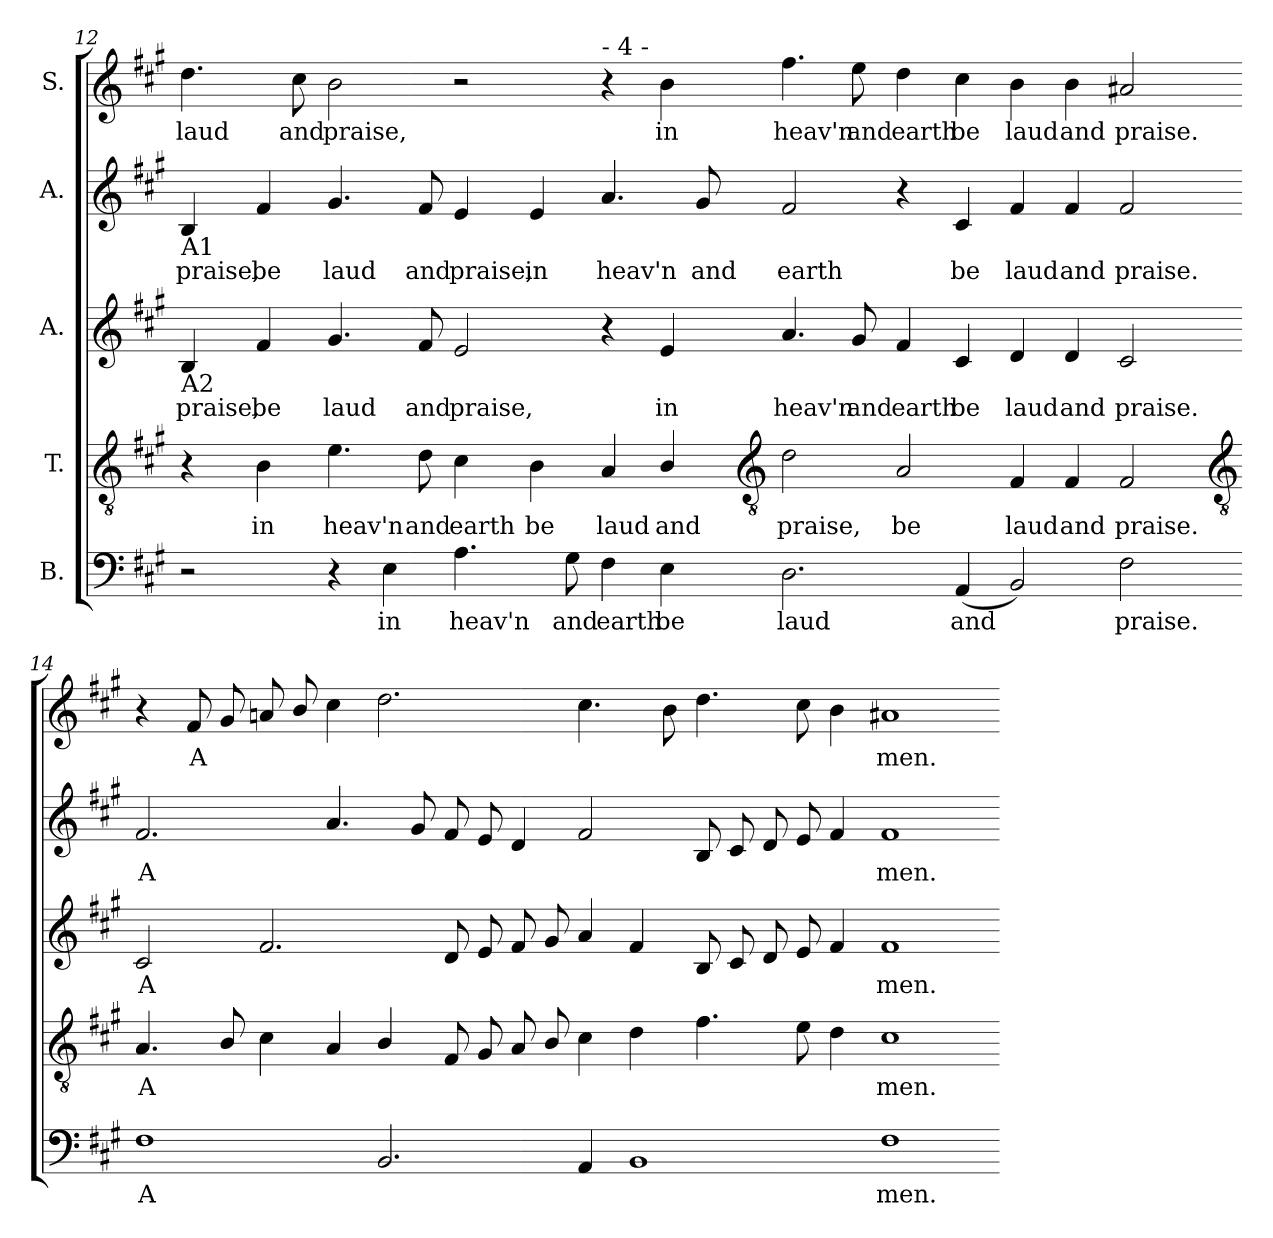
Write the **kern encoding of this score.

**kern	**text	**kern	**text	**kern	**text	**kern	**text	**kern	**text
*part5	*part5	*part4	*part4	*part3	*part3	*part2	*part2	*part1	*part1
*staff5	*staff5	*staff4	*staff4	*staff3	*staff3	*staff2	*staff2	*staff1	*staff1
*I"B.	*	*I"T.	*	*I"A.	*	*I"A.	*	*I"S.	*
!!LO:LB:g=z
*clefF4	*	*clefGv2	*	*clefG2	*	*clefG2	*	*clefG2	*
*k[f#c#g#]	*	*k[f#c#g#]	*	*k[f#c#g#]	*	*k[f#c#g#]	*	*k[f#c#g#]	*
*A:	*	*A:	*	*A:	*	*A:	*	*A:	*
=12	=12	=12	=12	=12	=12	=12	=12	=12	=12
!	!	!	!	!	!	!LO:TX:b:t=A1	!	!	!
!	!	!	!	!LO:TX:b:t=A2	!	!	!	!	!
!	!	!	!	!	!LO:LY:b	!	!LO:LY:b	!	!LO:LY:b
2r	.	4r	.	4B	praise,	4B	praise,	4.dd	laud
!	!	!	!LO:LY:b	!	!LO:LY:b	!	!LO:LY:b	!	!
.	.	4B	in	4f#	be	4f#	be	.	.
!	!	!	!	!	!	!	!	!	!LO:LY:b
.	.	.	.	.	.	.	.	8cc#	and
!	!	!	!LO:LY:b	!	!LO:LY:b	!	!LO:LY:b	!	!LO:LY:b
4r	.	4.e	heav'n	4.g#	laud	4.g#	laud	2b	praise,
!	!LO:LY:b	!	!	!	!	!	!	!	!
4E	in	.	.	.	.	.	.	.	.
!	!	!	!LO:LY:b	!	!LO:LY:b	!	!LO:LY:b	!	!
.	.	8d	and	8f#	and	8f#	and	.	.
!	!LO:LY:b	!	!LO:LY:b	!	!LO:LY:b	!	!LO:LY:b	!	!
4.A	heav'n	4c#	earth	2e	praise,	4e	praise,	2r	.
!	!	!	!LO:LY:b	!	!	!	!LO:LY:b	!	!
.	.	4B	be	.	.	4e	in	.	.
!	!LO:LY:b	!	!	!	!	!	!	!	!
8G#	and	.	.	.	.	.	.	.	.
!	!	!	!	!	!	!	!	!LO:TX:a:t=- 4 -	!
!	!LO:LY:b	!	!LO:LY:b	!	!	!	!LO:LY:b	!	!
4F#	earth	4A	laud	4r	.	4.a	heav'n	4r	.
!	!LO:LY:b	!	!LO:LY:b	!	!LO:LY:b	!	!	!	!LO:LY:b
4E	be	4B/	and	4e	in	.	.	4b	in
!	!	!	!	!	!	!	!LO:LY:b	!	!
.	.	.	.	.	.	8g#	and	.	.
!!LO:LB:g=z
=13-	=13-	=13-	=13-	=13-	=13-	=13-	=13-	=13-	=13-
*	*	*clefGv2	*	*	*	*	*	*	*
!	!LO:LY:b	!	!LO:LY:b	!	!LO:LY:b	!	!LO:LY:b	!	!LO:LY:b
2.D	laud	2d	praise,	4.a	heav'n	2f#	earth	4.ff#	heav'n
!	!	!	!	!	!LO:LY:b	!	!	!	!LO:LY:b
.	.	.	.	8g#	and	.	.	8ee	and
!	!	!	!LO:LY:b	!	!LO:LY:b	!	!	!	!LO:LY:b
.	.	2A	be	4f#	earth	4r	.	4dd	earth
!	!LO:LY:b	!	!	!	!LO:LY:b	!	!LO:LY:b	!	!LO:LY:b
(<4AA	and	.	.	4c#	be	4c#	be	4cc#	be
!	!	!	!LO:LY:b	!	!LO:LY:b	!	!LO:LY:b	!	!LO:LY:b
2BB)	.	4F#	laud	4d	laud	4f#	laud	4b	laud
!	!	!	!LO:LY:b	!	!LO:LY:b	!	!LO:LY:b	!	!LO:LY:b
.	.	4F#	and	4d	and	4f#	and	4b	and
!	!LO:LY:b	!	!LO:LY:b	!	!LO:LY:b	!	!LO:LY:b	!	!LO:LY:b
2F#	praise.	2F#	praise.	2c#	praise.	2f#	praise.	2a#X	praise.
!!LO:LB:g=z
=14-	=14-	=14-	=14-	=14-	=14-	=14-	=14-	=14-	=14-
*	*	*clefGv2	*	*	*	*	*	*	*
!	!LO:LY:b	!	!LO:LY:b	!	!LO:LY:b	!	!LO:LY:b	!	!
1F#	A	4.A	A	2c#	A	2.f#	A	4r	.
!	!	!	!	!	!	!	!	!	!LO:LY:b
.	.	.	.	.	.	.	.	8f#	A
.	.	8B/	.	.	.	.	.	8g#	.
.	.	4c#	.	2.f#	.	.	.	8a	.
.	.	.	.	.	.	.	.	8b/	.
.	.	4A	.	.	.	4.a	.	4cc#	.
2.BB	.	4B/	.	.	.	.	.	2.dd	.
.	.	.	.	.	.	8g#	.	.	.
.	.	8F#	.	8d	.	8f#	.	.	.
.	.	8G#	.	8e	.	8e	.	.	.
.	.	8A	.	8f#	.	4d	.	.	.
.	.	8B/	.	8g#	.	.	.	.	.
4AA	.	4c#	.	4a	.	2f#	.	4.cc#	.
1BB	.	4d	.	4f#	.	.	.	.	.
.	.	.	.	.	.	.	.	8b	.
.	.	4.f#	.	8B	.	8B	.	4.dd	.
.	.	.	.	8c#	.	8c#	.	.	.
.	.	.	.	8d	.	8d	.	.	.
.	.	8e	.	8e	.	8e	.	8cc#	.
.	.	4d	.	4f#	.	4f#	.	4b	.
!	!LO:LY:b	!	!LO:LY:b	!	!LO:LY:b	!	!LO:LY:b	!	!LO:LY:b
1F#	men.	1c#	men.	1f#	men.	1f#	men.	1a#X	men.
=-	=-	=-	=-	=-	=-	=-	=-	=-	=-
*-	*-	*-	*-	*-	*-	*-	*-	*-	*-
